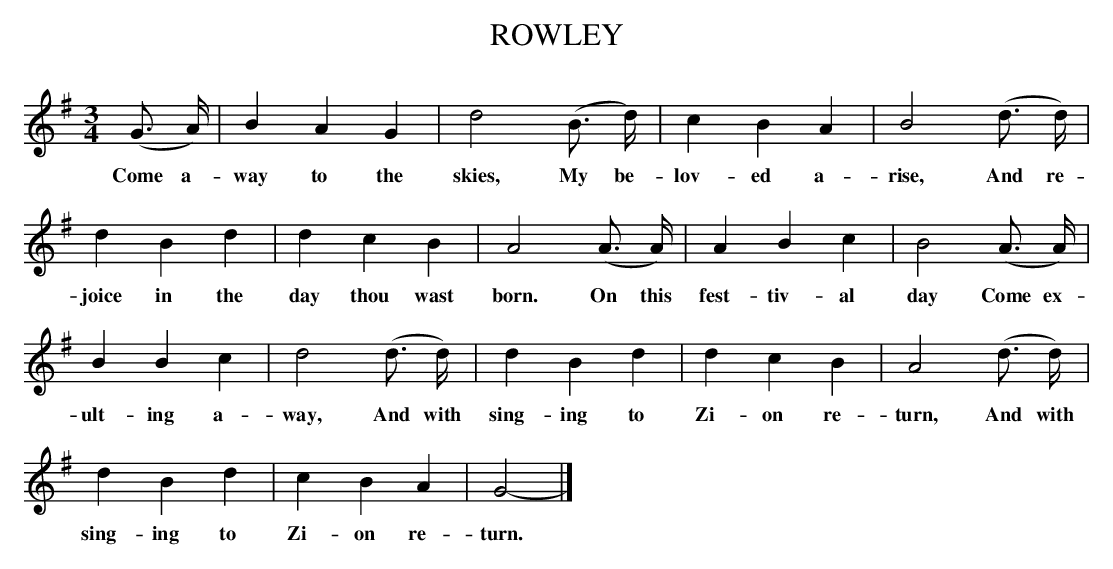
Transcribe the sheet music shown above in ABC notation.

X:1
T:ROWLEY
M:3/4
L:1/8
K:G
(G3/2 A/)|B2 A2 G2|d4 (B3/2 d/)|c2 B2 A2|B4 (d3/2 d/)|
w:Come a-way to the skies, My be-lov-ed a-rise, And re-
d2 B2 d2|d2 c2 B2|A4 (A3/2 A/)|A2 B2 c2|B4 (A3/2 A/)|
w:joice in the day thou wast born. On this fest-tiv-al day Come ex-
B2 B2 c2|d4 (d3/2 d/)|d2 B2 d2|d2 c2 B2|A4 (d3/2 d/)|
w:ult-ing a-way, And with sing-ing to Zi-on re-turn, And with
d2 B2 d2|c2 B2 A2|G4|]
w:sing-ing to Zi-on re-turn.
-----------------------------------------------------------------------------
